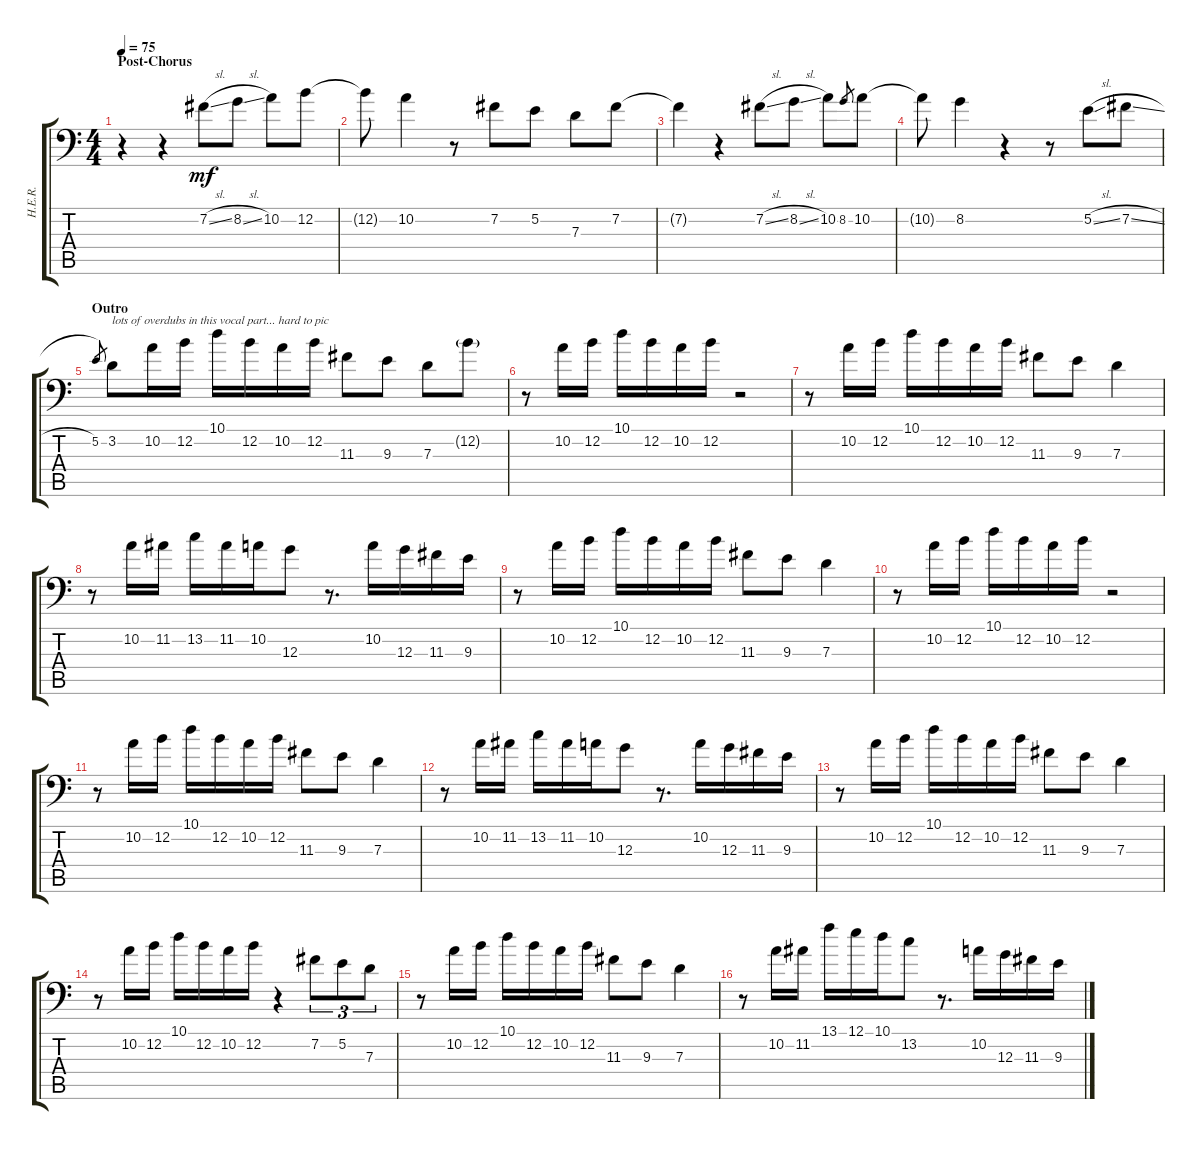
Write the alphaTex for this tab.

\track ("H.E.R." "H.E.R.") {instrument trombone}
\staff {score tabs}
\tuning (E4 B3 G3 D3 A2 E2) {hide}
\ts (4 4)
\section ("" "Post-Chorus")
\tempo 75
\clef f4
\ks c
r.4{dy mf} r.4 7.2{sl}.8 8.2{sl}.8 10.2.8 12.2.8 |
12.2{t}.8 10.2.4 r.8 7.2.8 5.2.8 7.3.8 7.2.8 |
7.2{t}.4 r.4 7.2{sl}.8 8.2{sl}.8 10.2.8 8.2.8{gr} 10.2.8 |
10.2{t}.8 8.2.4 r.4 r.8 5.2{sl}.8 7.2{sl}.8 |
\section ("" "Outro")
5.2.8{gr} 3.2.8{txt "lots of overdubs in this vocal part... hard to pic"} 10.2.16 12.2.16 10.1.16 12.2.16 10.2.16 12.2.16 11.3.8 9.3.8 7.3.8 12.2{g}.8 |
r.8 10.2.16 12.2.16 10.1.16 12.2.16 10.2.16 12.2.16 r.2 |
r.8 10.2.16 12.2.16 10.1.16 12.2.16 10.2.16 12.2.16 11.3.8 9.3.8 7.3.4 |
r.8 10.2.16 11.2.16 13.2.16 11.2.16 10.2.16 12.3.8 r.8{d} 10.2.16 12.3.16 11.3.16 9.3.16 |
r.8 10.2.16 12.2.16 10.1.16 12.2.16 10.2.16 12.2.16 11.3.8 9.3.8 7.3.4 |
r.8 10.2.16 12.2.16 10.1.16 12.2.16 10.2.16 12.2.16 r.2 |
r.8 10.2.16 12.2.16 10.1.16 12.2.16 10.2.16 12.2.16 11.3.8 9.3.8 7.3.4 |
r.8 10.2.16 11.2.16 13.2.16 11.2.16 10.2.16 12.3.8 r.8{d} 10.2.16 12.3.16 11.3.16 9.3.16 |
r.8 10.2.16 12.2.16 10.1.16 12.2.16 10.2.16 12.2.16 11.3.8 9.3.8 7.3.4 |
r.8 10.2.16 12.2.16 10.1.16 12.2.16 10.2.16 12.2.16 r.4 7.2.8{tu (3 2)} 5.2.8{tu (3 2)} 7.3.8{tu (3 2)} |
r.8 10.2.16 12.2.16 10.1.16 12.2.16 10.2.16 12.2.16 11.3.8 9.3.8 7.3.4 |
r.8 10.2.16 11.2.16 13.1.16 12.1.16 10.1.16 13.2.8 r.8{d} 10.2.16 12.3.16 11.3.16 9.3.16
